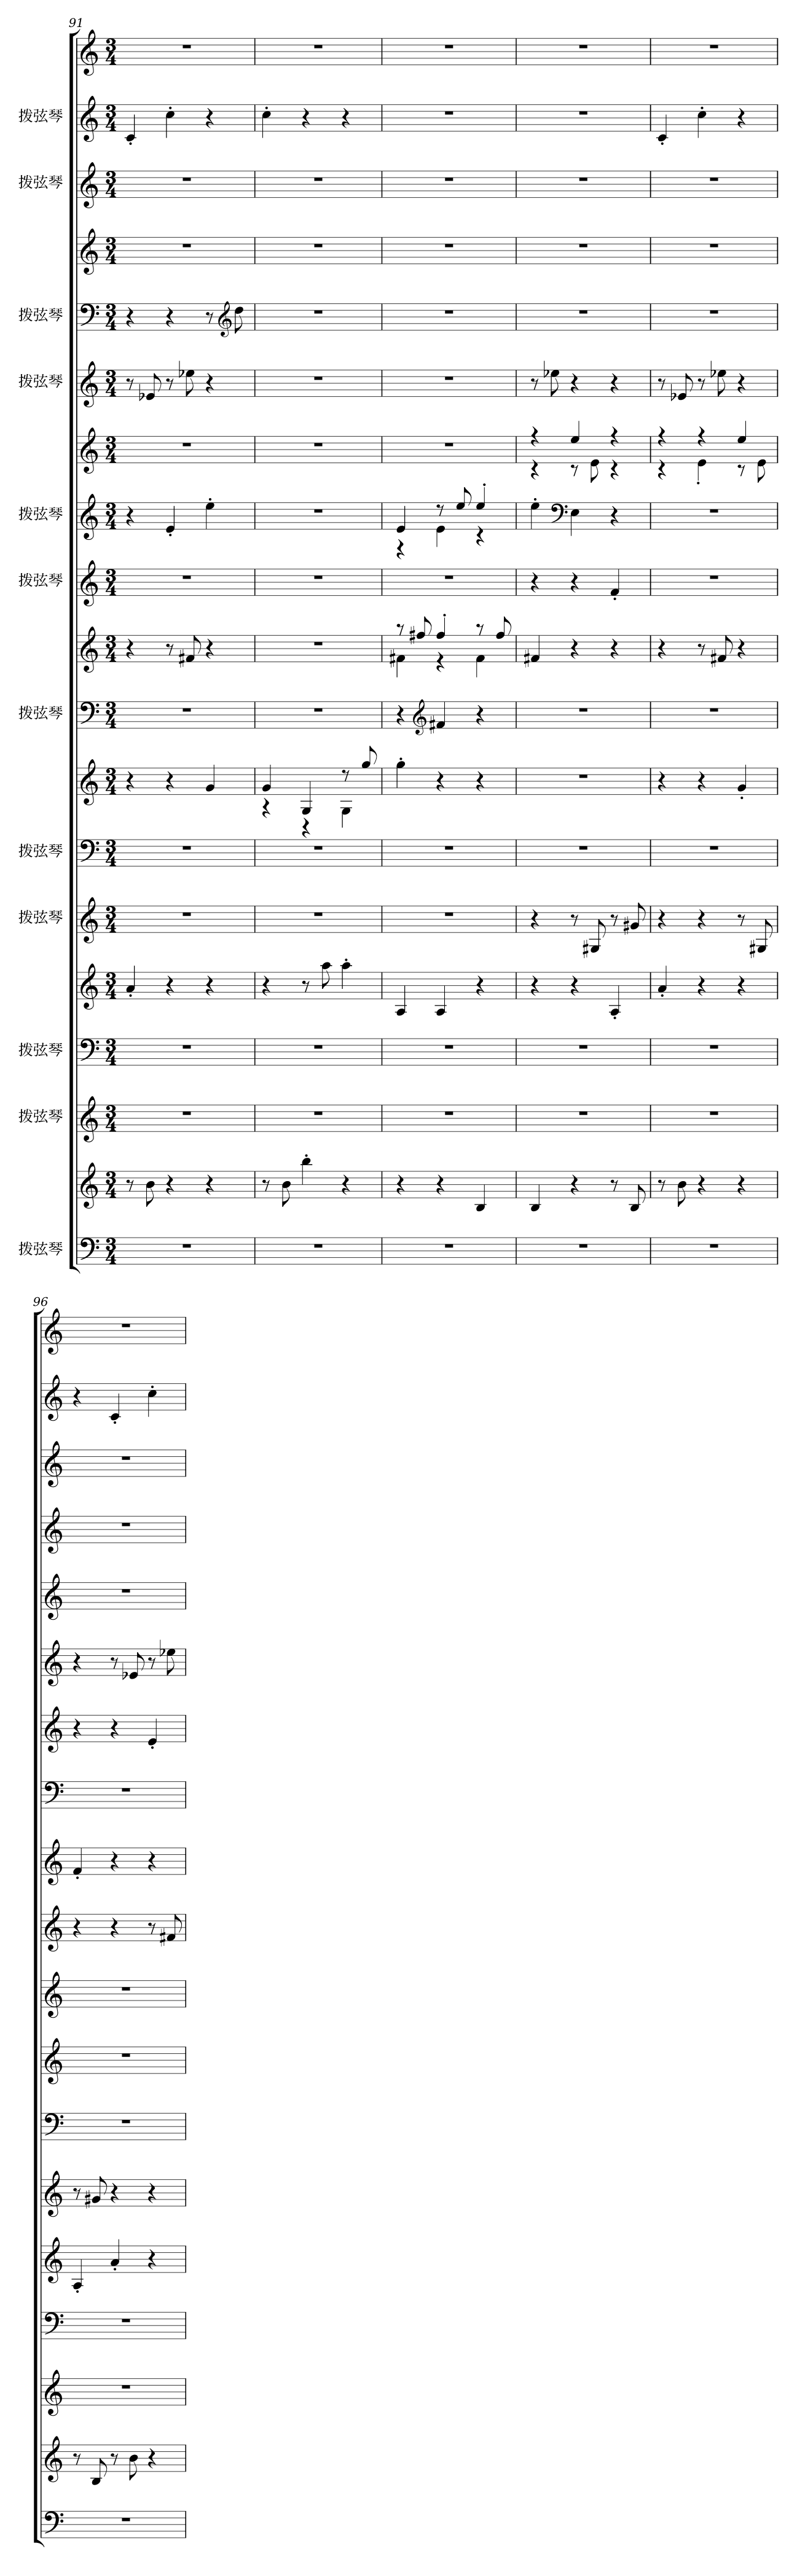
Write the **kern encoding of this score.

**kern	**kern	**kern	**kern	**kern	**kern	**kern	**kern	**kern	**kern	**kern	**kern	**kern	**kern	**kern	**kern	**kern	**kern	**kern
*part12	*part12	*part11	*part10	*part10	*part9	*part8	*part8	*part7	*part7	*part6	*part5	*part5	*part4	*part3	*part3	*part2	*part1	*part1
*staff19	*staff18	*staff17	*staff16	*staff15	*staff14	*staff13	*staff12	*staff11	*staff10	*staff9	*staff8	*staff7	*staff6	*staff5	*staff4	*staff3	*staff2	*staff1
*I"拨弦琴	*	*I"拨弦琴	*I"拨弦琴	*	*I"拨弦琴	*I"拨弦琴	*	*I"拨弦琴	*	*I"拨弦琴	*I"拨弦琴	*	*I"拨弦琴	*I"拨弦琴	*	*I"拨弦琴	*I"拨弦琴	*
!!LO:PB:g=z
*clefF4	*clefG2	*clefG2	*clefF4	*clefG2	*clefG2	*clefF4	*clefG2	*clefF4	*clefG2	*clefG2	*clefG2	*clefG2	*clefG2	*clefF4	*clefG2	*clefG2	*clefG2	*clefG2
*k[]	*k[]	*k[]	*k[]	*k[]	*k[]	*k[]	*k[]	*k[]	*k[]	*k[]	*k[]	*k[]	*k[]	*k[]	*k[]	*k[]	*k[]	*k[]
*M3/4	*M3/4	*M3/4	*M3/4	*M3/4	*M3/4	*M3/4	*M3/4	*M3/4	*M3/4	*M3/4	*M3/4	*M3/4	*M3/4	*M3/4	*M3/4	*M3/4	*M3/4	*M3/4
=91	=91	=91	=91	=91	=91	=91	=91	=91	=91	=91	=91	=91	=91	=91	=91	=91	=91	=91
2.r	8r	2.r	2.r	4a'/	2.r	2.r	4r	2.r	4r	2.r	4r	2.r	8r	4r	2.r	2.r	4c'/	2.r
.	8b\	.	.	.	.	.	.	.	.	.	.	.	8e-X/	.	.	.	.	.
.	4r	.	.	4r	.	.	4r	.	8r	.	4e'/	.	8r	4r	.	.	4cc'\	.
.	.	.	.	.	.	.	.	.	8f#X/	.	.	.	8ee-X\	.	.	.	.	.
.	4r	.	.	4r	.	.	4g/	.	4r	.	4ee'\	.	4r	8r	.	.	4r	.
*	*	*	*	*	*	*	*	*	*	*	*	*	*	*clefG2	*	*	*	*
.	.	.	.	.	.	.	.	.	.	.	.	.	.	8dd\	.	.	.	.
=92	=92	=92	=92	=92	=92	=92	=92	=92	=92	=92	=92	=92	=92	=92	=92	=92	=92	=92
*	*	*	*	*	*	*	*^	*	*	*	*	*	*	*	*	*	*	*
2.r	8r	2.r	2.r	4r	2.r	2.r	4g/	4r	2.r	2.r	2.r	2.r	2.r	2.r	2.r	2.r	2.r	4cc'\	2.r
.	8b\	.	.	.	.	.	.	.	.	.	.	.	.	.	.	.	.	.	.
.	4bb'\	.	.	8r	.	.	4G/	4r	.	.	.	.	.	.	.	.	.	4r	.
.	.	.	.	8aa\	.	.	.	.	.	.	.	.	.	.	.	.	.	.	.
.	4r	.	.	4aa'\	.	.	8r	4G\	.	.	.	.	.	.	.	.	.	4r	.
.	.	.	.	.	.	.	8gg/	.	.	.	.	.	.	.	.	.	.	.	.
*	*	*	*	*	*	*	*v	*v	*	*	*	*	*	*	*	*	*	*	*
=93	=93	=93	=93	=93	=93	=93	=93	=93	=93	=93	=93	=93	=93	=93	=93	=93	=93	=93
*	*	*	*	*	*	*	*	*	*^	*	*^	*	*	*	*	*	*	*
2.r	4r	2.r	2.r	4A/	2.r	2.r	4gg'\	4r	8r	4f#X\	2.r	4e/	4r	2.r	2.r	2.r	2.r	2.r	2.r	2.r
.	.	.	.	.	.	.	.	.	8ff#X/	.	.	.	.	.	.	.	.	.	.	.
*	*	*	*	*	*	*	*	*clefG2	*	*	*	*	*	*	*	*	*	*	*	*
.	4r	.	.	4A/	.	.	4r	4f#X/	4ff#'/	4r	.	8r	4e\	.	.	.	.	.	.	.
.	.	.	.	.	.	.	.	.	.	.	.	8ee/	.	.	.	.	.	.	.	.
.	4B/	.	.	4r	.	.	4r	4r	8r	4f#\	.	4ee'/	4r	.	.	.	.	.	.	.
.	.	.	.	.	.	.	.	.	8ff#/	.	.	.	.	.	.	.	.	.	.	.
*	*	*	*	*	*	*	*	*	*v	*v	*	*v	*v	*	*	*	*	*	*	*
=94	=94	=94	=94	=94	=94	=94	=94	=94	=94	=94	=94	=94	=94	=94	=94	=94	=94	=94
*	*	*	*	*	*	*	*	*	*	*	*	*^	*	*	*	*	*	*
2.r	4B/	2.r	2.r	4r	4r	2.r	2.r	2.r	4f#X/	4r	4ee'\	4r	4r	8r	2.r	2.r	2.r	2.r	2.r
.	.	.	.	.	.	.	.	.	.	.	.	.	.	8ee-X\	.	.	.	.	.
*	*	*	*	*	*	*	*	*	*	*	*clefF4	*	*	*	*	*	*	*	*
.	4r	.	.	4r	8r	.	.	.	4r	4r	4E\	4ee/	8r	4r	.	.	.	.	.
.	.	.	.	.	8G#X/	.	.	.	.	.	.	.	8e\	.	.	.	.	.	.
.	8r	.	.	4A'/	8r	.	.	.	4r	4f'/	4r	4r	4r	4r	.	.	.	.	.
.	8B/	.	.	.	8g#X/	.	.	.	.	.	.	.	.	.	.	.	.	.	.
!!LO:PB:g=z
=95	=95	=95	=95	=95	=95	=95	=95	=95	=95	=95	=95	=95	=95	=95	=95	=95	=95	=95	=95
2.r	8r	2.r	2.r	4a'/	4r	2.r	4r	2.r	4r	2.r	2.r	4r	4r	8r	2.r	2.r	2.r	4c'/	2.r
.	8b\	.	.	.	.	.	.	.	.	.	.	.	.	8e-X/	.	.	.	.	.
.	4r	.	.	4r	4r	.	4r	.	8r	.	.	4r	4e'\	8r	.	.	.	4cc'\	.
.	.	.	.	.	.	.	.	.	8f#X/	.	.	.	.	8ee-X\	.	.	.	.	.
.	4r	.	.	4r	8r	.	4g'/	.	4r	.	.	4ee/	8r	4r	.	.	.	4r	.
.	.	.	.	.	8G#X/	.	.	.	.	.	.	.	8e\	.	.	.	.	.	.
*	*	*	*	*	*	*	*	*	*	*	*	*v	*v	*	*	*	*	*	*
=96	=96	=96	=96	=96	=96	=96	=96	=96	=96	=96	=96	=96	=96	=96	=96	=96	=96	=96
2.r	8r	2.r	2.r	4A'/	8r	2.r	2.r	2.r	4r	4f'/	2.r	4r	4r	2.r	2.r	2.r	4r	2.r
.	8B/	.	.	.	8g#X/	.	.	.	.	.	.	.	.	.	.	.	.	.
.	8r	.	.	4a'/	4r	.	.	.	4r	4r	.	4r	8r	.	.	.	4c'/	.
.	8b\	.	.	.	.	.	.	.	.	.	.	.	8e-X/	.	.	.	.	.
.	4r	.	.	4r	4r	.	.	.	8r	4r	.	4e'/	8r	.	.	.	4cc'\	.
.	.	.	.	.	.	.	.	.	8f#X/	.	.	.	8ee-X\	.	.	.	.	.
=	=	=	=	=	=	=	=	=	=	=	=	=	=	=	=	=	=	=
*-	*-	*-	*-	*-	*-	*-	*-	*-	*-	*-	*-	*-	*-	*-	*-	*-	*-	*-
